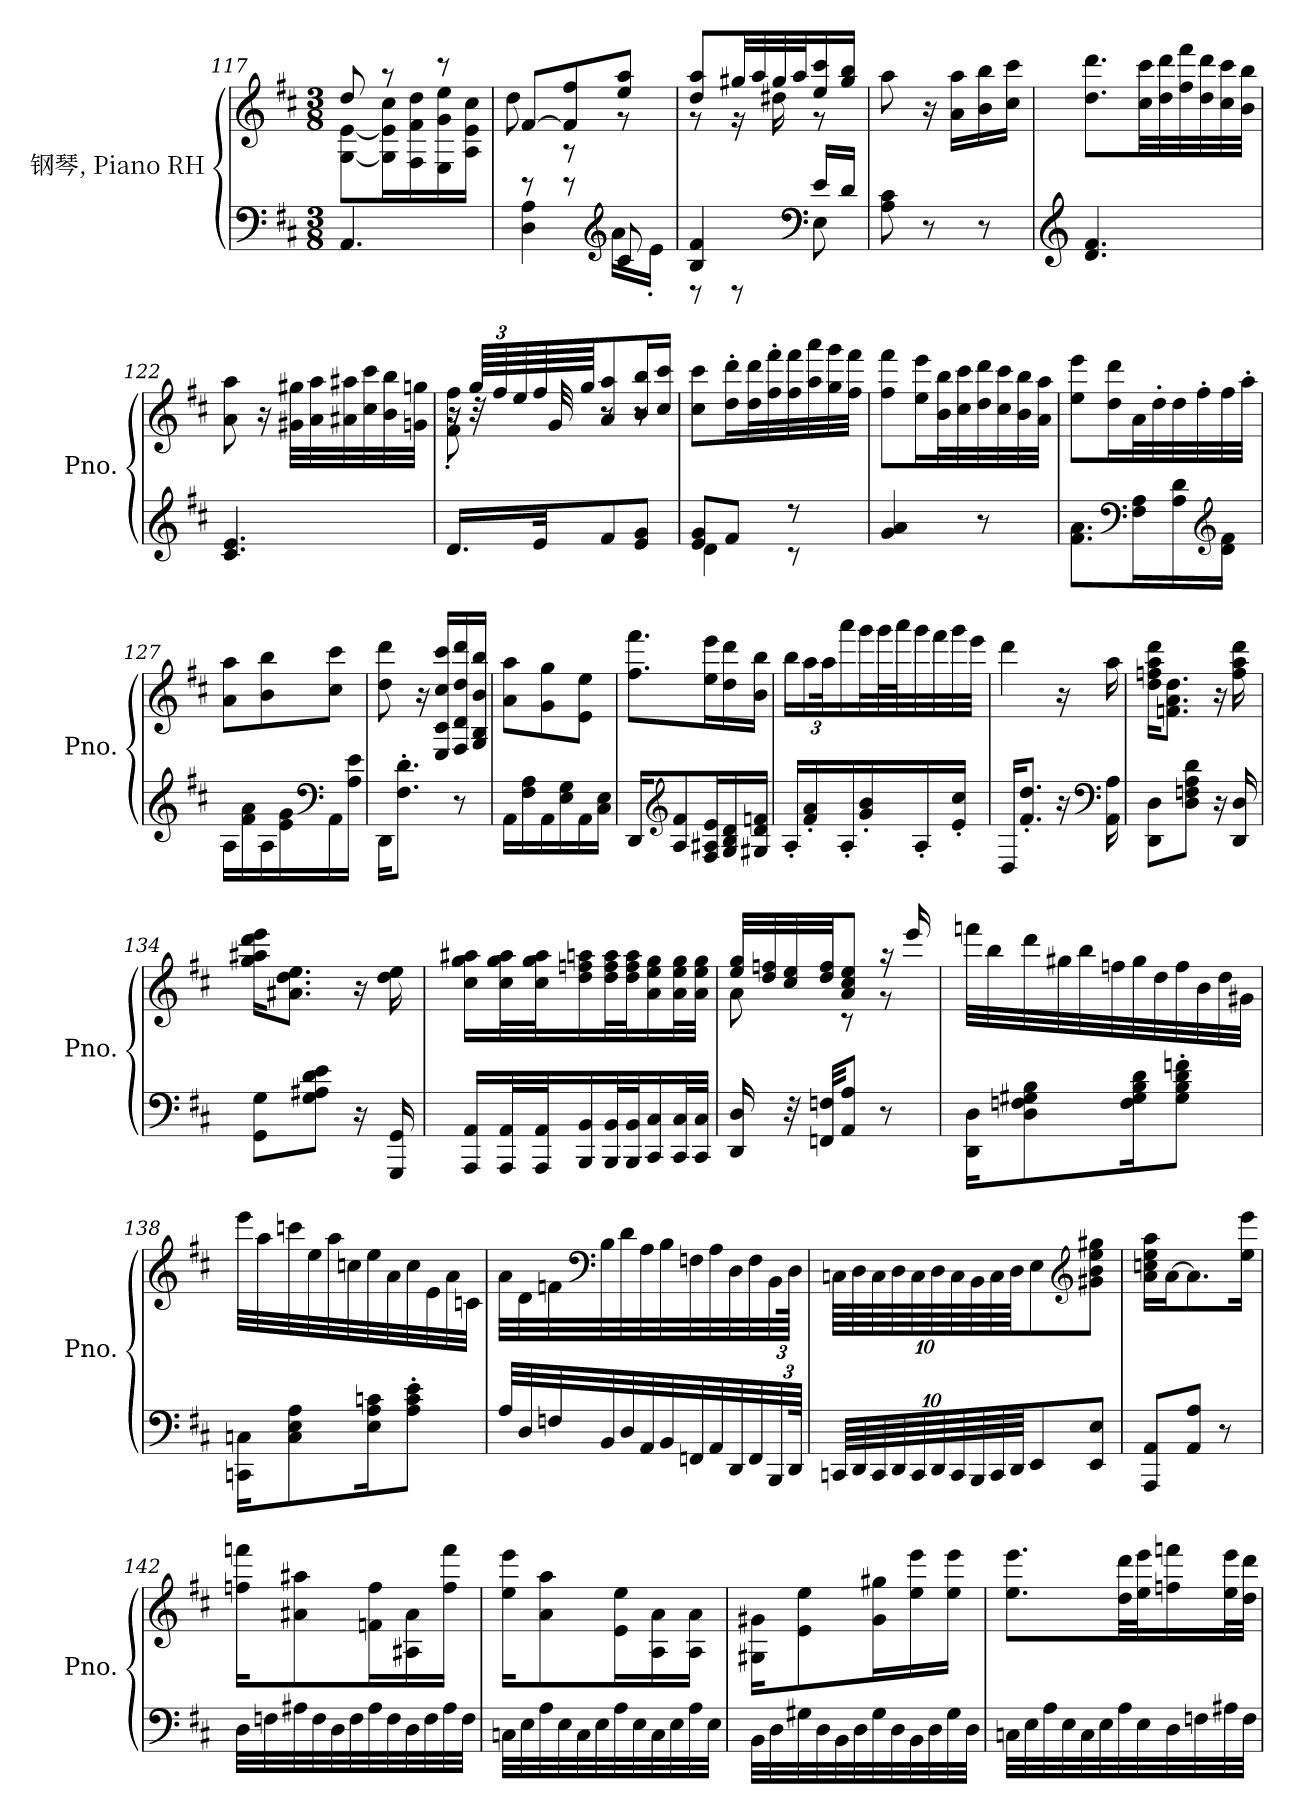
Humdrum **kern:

**kern	**kern
*part1	*part1
*staff2	*staff1
*I"钢琴, Piano RH	*
*I'Pno.	*
!!LO:LB:g=z
*clefF4	*clefG2
*k[f#c#]	*k[f#c#]
*M3/8	*M3/8
*MM48	*MM48
=117	=117
*	*^
4.AA/	8dd/	[8G\ [8e\L
.	8r	16G\] 16e\] 16cc#\L
.	.	16F#\ 16f#\ 16dd\
.	8r	16E\ 16g\ 16ee\
.	.	16A\ 16e\ 16cc#\JJ
=118	=118	=118
*	*MM43	*
*^	*	*
8r	4D\ 4A\	[8f#/L	8dd\
8r	.	8f#/] 8ff#/	8r
*clefG2	*	*	*
8c#/	16a\LL	8ee/ 8aa/J	8r
.	16e'\JJ	.	.
=119	=119	=119	=119
4B/ 4f#/	8r	8dd/ 8aa/L	8r
.	8r	32gg#X/LL	16r
.	.	32aa/	.
*	*	*MM39	*
.	.	32gg#/	16dd#X\
.	.	32aa/J	.
*clefF4	*	*	*
16e/LL	8E\	16ee/ 16ccc#/	8r
16d/JJ	.	16gg#/ 16bb/JJ	.
*v	*v	*	*
*	*v	*v
=120	=120
8A\ 8c#\	8aa\
8r	16r
*	*MM42
.	16a\ 16aa\LL
8r	16b\ 16bb\
.	16cc#\ 16ccc#\JJ
=121	=121
*clefG2	*
4.d/ 4.f#/	8.dd\ 8.ddd\L
.	32cc#\ 32ccc#\LL
.	32dd\ 32ddd\
.	32ff#\ 32fff#\
*	*MM42
.	32dd\ 32ddd\
.	32cc#\ 32ccc#\
.	32b\ 32bb\JJJ
!!LO:LB:g=z
=122	=122
4.c#/ 4.e/	8a\ 8aa\
.	16r
*	*MM43
.	32g#X\ 32gg#X\LLL
.	32a\ 32aa\
*	*MM44
.	32a#X\ 32aa#X\
.	32cc#\ 32ccc#\
.	32b\ 32bb\
*	*MM45
.	32gn\ 32ggn\JJJ
=123	=123
*	*^
*	*	*^
16.d/LL	16r	8f#\' 8ff#\'	16r
*	*Xbrackettup	*	*
*	*MM37	*	*
.	96gg/LLLL	.	32r
.	96ff#/	.	.
.	96ee/	.	.
32e/JK	64ff#/	.	32g/
.	64gg/JJJ	.	.
*	*MM45	*	*
8f#/	8a/ 8aa/	8r	8r
8e/ 8g/J	16b/ 16bb/L	8r	8r
.	16cc#/ 16ccc#/JJ	.	.
*	*v	*v	*v
=124	=124
*^	*
8e/ 8g/L	4d\	8cc#\ 8ccc#\L
8f#/J	.	16dd\' 16ddd\'L
.	.	32dd\ 32ddd\L
*	*	*MM41
.	.	32ff#\' 32fff#\'
8r	8r	32ff#\ 32fff#\
.	.	32aa\ 32aaa\
.	.	32gg\ 32ggg\
.	.	32ff#\ 32fff#\JJJ
*v	*v	*
=125	=125
4g/ 4a/	8ff#\ 8fff#\L
*	*MM42
.	16ee\ 16eee\L
.	32b\ 32bb\L
*	*MM41
.	32cc#\ 32ccc#\
8r	32dd\ 32ddd\
.	32cc#\ 32ccc#\
.	32b\ 32bb\
*	*MM43
.	32a\ 32aa\JJJ
!!LO:LB:g=z
=126	=126
8.f#\ 8.a\L	8ee\ 8eee\L
.	16dd\ 16ddd\L
*clefF4	*
16F#\ 16A\L	32a\L
.	32dd'\
16A\ 16d\	32dd\
.	32ff#'\
*clefG2	*
16d\ 16f#\JJ	32ff#\
.	32aa'\JJJ
=127	=127
*	*MM45
16A\LL	8a\ 8aa\L
16f#\ 16a\	.
16A\	8b\ 8bb\
16e\ 16g\	.
*clefF4	*
*	*MM47
16AA\	8cc#\ 8ccc#\J
16A\ 16e\JJ	.
=128	=128
16DD\KL	8dd\ 8ddd\
8.F#\' 8.d\'J	.
*	*MM38
.	16r
*	*MM46
.	16E/ 16c#/ 16cc#/ 16ccc#/LL
8r	16F#/ 16d/ 16dd/ 16ddd/
.	16G/ 16B/ 16b/ 16bb/JJ
=129	=129
16AA\LL	8a\ 8aa\L
16F#\ 16A\	.
16AA\	8g\ 8gg\
16E\ 16G\	.
16AA\	8e\ 8ee\J
16C#\ 16E\JJ	.
=130	=130
*	*MM41
16DD/KL	8.ff#\ 8.fff#\L
*clefG2	*
8A/ 8f#/	.
16F#/ 16A#X/ 16e/L	16ee\ 16eee\L
16G/ 16B/ 16d/	16dd\ 16ddd\
16G#X/ 16d/ 16fn/JJ	16b\ 16bb\JJ
!!LO:PB:g=z
=131	=131
16A'/LL	16bb\LL
16f#/' 16a/'	24aa\
.	48aa\K
16A'/	16aaa\
16g/' 16b/'	32ggg\L
.	64ggg\L
.	64aaa\J
16A'/	32ggg\
.	32fff#\
16e/' 16cc#/'JJ	32ggg\
.	32eee\JJJ
=132	=132
16D/KL	4ddd\
8.f#/' 8.dd/'J	.
*	*MM38
16r	16r
*clefF4	*
*	*MM42
16AA\ 16A\	16aa\
=133	=133
8DD\ 8D\L	16dd\ 16ffn\ 16aa\ 16ddd\KL
.	8.fn\ 8.a\ 8.dd\J
8D\ 8Fn\ 8A\ 8d\J	.
*	*MM34
16r	16r
16DD/ 16D/	16ff\ 16aa\ 16ddd\
=134	=134
8GG\ 8G\L	16gg\ 16aa#X\ 16ddd\ 16eee\KL
.	8.a#X\ 8.dd\ 8.ee\J
8G\ 8A#X\ 8d\ 8e\J	.
*	*MM34
16r	16r
*	*MM41
16GGG/ 16GG/	16dd\ 16ee\
!!LO:LB:g=z
=135	=135
16AAA/ 16AA/LL	16cc#\ 16gg\ 16aa#X\LL
*	*MM40
32AAA/ 32AA/L	32cc#\ 32gg\ 32aa#\L
32AAA/ 32AA/J	32cc#\ 32gg\ 32aa#\J
16BBB/ 16BB/	16dd\ 16ffn\ 16aan\
*	*MM39
32BBB/ 32BB/L	32dd\ 32ff\ 32aa\L
32BBB/ 32BB/J	32dd\ 32ff\ 32aa\J
16CC#/ 16C#/	16a\ 16ee\ 16gg\
*	*MM39
32CC#/ 32C#/L	32a\ 32ee\ 32gg\L
32CC#/ 32C#/JJJ	32a\ 32ee\ 32gg\JJJ
=136	=136
*	*^
16DD/ 16D/	32ee/ 32gg/LLL	8a\
*	*MM39	*
.	32dd/ 32ffn/	.
32r	32cc#/ 32ee/	.
*	*MM35	*
32FFn/ 32Fn/KKL	32dd/ 32ff/JJ	.
8AA/ 8A/J	8a/ 8cc#/ 8ee/J	8r
8r	16r	8r
.	16eee/	.
*	*v	*v
=137	=137
16DD\ 16D\KL	32fffn\LLL
.	32bb\
8D\ 8Fn\ 8G#X\ 8B\	32ddd\
.	32gg#X\
*	*MM41
.	32bb\
.	32ffn\
*	*MM39
16F\ 16G#\ 16B\ 16d\K	32gg#\
.	32dd\
8G#\' 8B\' 8d\' 8fn\'J	32ff\
.	32b\
*	*MM35
.	32dd\
.	32g#X\JJJ
!!LO:LB:g=z
=138	=138
*	*MM42
16CCn\ 16Cn\KL	32eee\LLL
.	32aa\
8C\ 8E\ 8A\	32cccn\
.	32ee\
*	*MM41
.	32aa\
.	32ccn\
*	*MM39
16E\ 16A\ 16cn\K	32ee\
.	32a\
8A\' 8c\' 8e\'J	32cc\
*	*MM41
.	32e\
.	32a\
.	32cn\JJJ
=139	=139
32A/LLL	32a\LLL
32D/	32d\
32Fn/	32fn\
*	*clefF4
32BB/	32B\
32D/	32d\
32AA/	32A\
*	*MM40
32BB/	32B\
*	*MM39
32FFn/	32Fn\
32AA/	32A\
32DD/	32D\
32FF/	32F\
*Xbrackettup	*
48BBB/	48BB\
96DD/JJJk	96D\JJJk
!!LO:LB:g=z
=140	=140
80CCn/LLLL	80Cn\LLLL
80DD/	80D\
80CC/	80C\
80DD/	80D\
80CC/	80C\
80DD/	80D\
80CC/	80C\
80BBB/	80BB\
80CC/	80C\
80DD/JJJ	80D\JJJ
8EE/	8E\
*	*clefG2
8EE/ 8E/J	8g#X\ 8b\ 8ee\ 8gg#X\J
=141	=141
8AAA/ 8AA/L	16a\ 16ccn\ 16ee\ 16aa\LL
.	[16a\J
8AA/ 8A/J	8.a\]
8r	.
.	16ee\ 16eee\Jk
=142	=142
32D\LLL	16ffn\ 16fffn\KL
32Fn\	.
32A#X\	8a#X\ 8aa#X\
32F\	.
32D\	.
32F\	.
32A#\	16fn\ 16ff\L
32F\	.
32D\	16A#X\ 16a#\
32F\	.
32A#\	16ff\ 16fff\JJ
32F\JJJ	.
!!LO:LB:g=z
=143	=143
32Cn\LLL	16ee\ 16eee\KL
32E\	.
32A\	8a\ 8aa\
32E\	.
32C\	.
32E\	.
32A\	16e\ 16ee\L
32E\	.
32C\	16A\ 16a\
32E\	.
32A\	16A\ 16a\JJ
32E\JJJ	.
=144	=144
32BB\LLL	16G#X\ 16g#X\KL
32D\	.
32G#X\	8e\ 8ee\
32D\	.
32BB\	.
32D\	.
32G#\	16g#\ 16gg#X\L
32D\	.
32BB\	16ee\ 16eee\
32D\	.
*	*MM36
32G#\	16ee\ 16eee\JJ
32D\JJJ	.
=145	=145
32Cn\LLL	8.ee\ 8.eee\L
32E\	.
32A\	.
32E\	.
32C\	.
32E\	.
32A\	32dd\ 32ddd\LL
32E\	32ee\ 32eee\J
32D\	16ffn\ 16fffn\
32Fn\	.
*	*MM38
32A#X\	32ee\ 32eee\L
32F\JJJ	32dd\ 32ddd\JJJ
=	=
*-	*-
